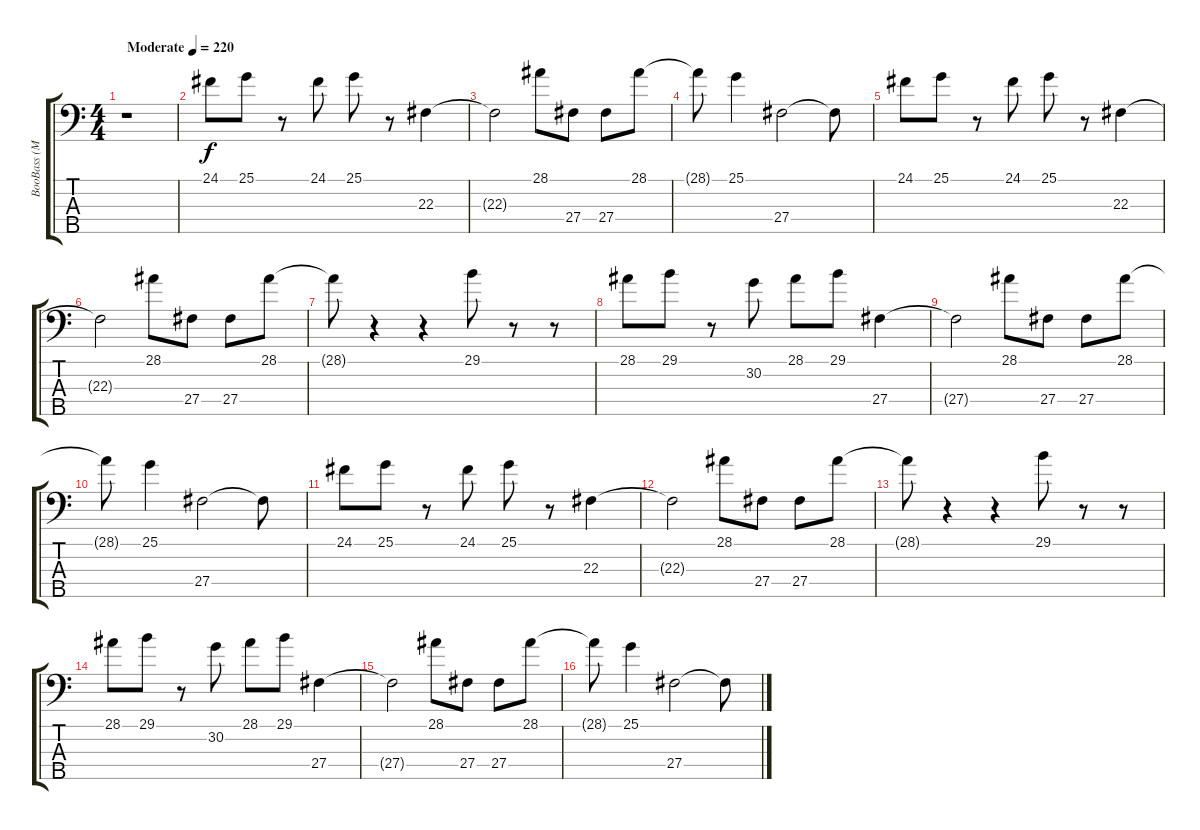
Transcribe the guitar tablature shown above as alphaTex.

\track ("BooBass (MIDI)" "BooBass (M") {instrument acousticgrandpiano}
\staff {score tabs}
\tuning (Gb2 Db2 Ab1 Eb1 Ab0) {hide}
\ts (4 4)
\tempo (220 "Moderate")
\clef f4
\ks c
r.1{dy f instrument acousticgrandpiano} |
24.1.8 25.1.8 r.8 24.1.8 25.1.8 r.8 22.3.4 |
22.3{t}.2 28.1.8 27.4.8 27.4.8 28.1.8 |
28.1{t}.8 25.1.4 27.4.2 27.4{t}.8 |
24.1.8 25.1.8 r.8 24.1.8 25.1.8 r.8 22.3.4 |
22.3{t}.2 28.1.8 27.4.8 27.4.8 28.1.8 |
28.1{t}.8 r.4 r.4 29.1.8 r.8 r.8 |
28.1.8 29.1.8 r.8 30.2.8 28.1.8 29.1.8 27.4.4 |
27.4{t}.2 28.1.8 27.4.8 27.4.8 28.1.8 |
28.1{t}.8 25.1.4 27.4.2 27.4{t}.8 |
24.1.8 25.1.8 r.8 24.1.8 25.1.8 r.8 22.3.4 |
22.3{t}.2 28.1.8 27.4.8 27.4.8 28.1.8 |
28.1{t}.8 r.4 r.4 29.1.8 r.8 r.8 |
28.1.8 29.1.8 r.8 30.2.8 28.1.8 29.1.8 27.4.4 |
27.4{t}.2 28.1.8 27.4.8 27.4.8 28.1.8 |
28.1{t}.8 25.1.4 27.4.2 27.4{t}.8
